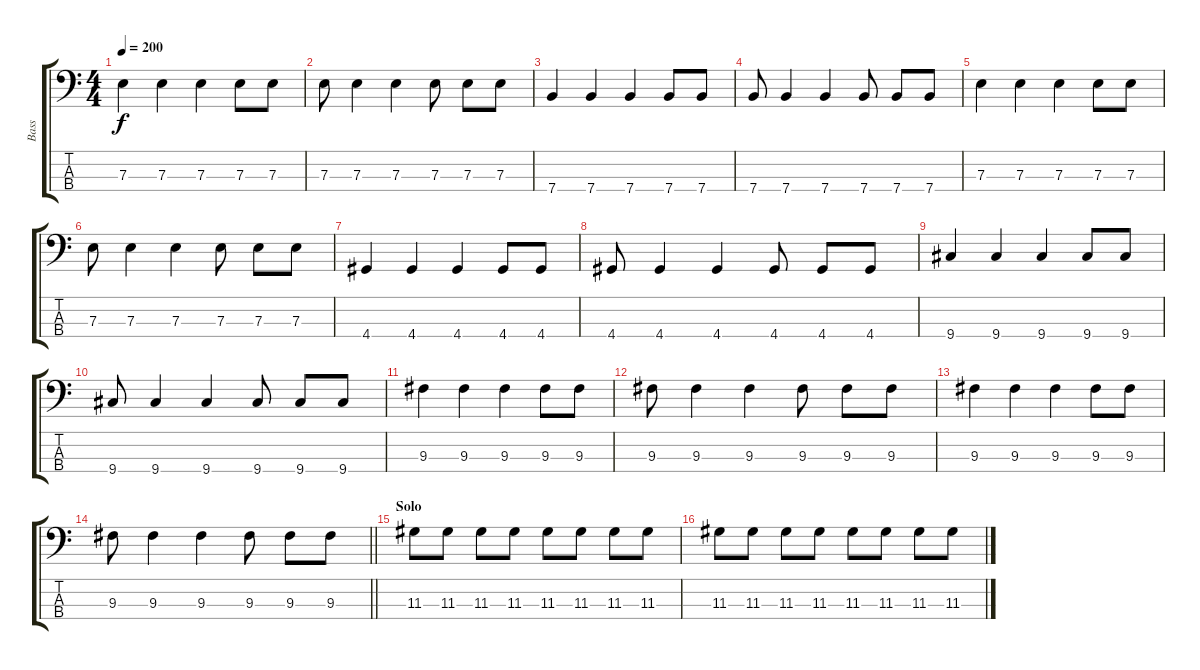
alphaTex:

\track ("Bass" "Bass") {instrument electricbasspick}
\staff {score tabs}
\tuning (G2 D2 A1 E1) {hide}
\ts (4 4)
\tempo 200
\clef f4
\ks c
7.3.4{dy f} 7.3.4 7.3.4 7.3.8 7.3.8 |
7.3.8 7.3.4 7.3.4 7.3.8 7.3.8 7.3.8 |
7.4.4 7.4.4 7.4.4 7.4.8 7.4.8 |
7.4.8 7.4.4 7.4.4 7.4.8 7.4.8 7.4.8 |
7.3.4 7.3.4 7.3.4 7.3.8 7.3.8 |
7.3.8 7.3.4 7.3.4 7.3.8 7.3.8 7.3.8 |
4.4.4 4.4.4 4.4.4 4.4.8 4.4.8 |
4.4.8 4.4.4 4.4.4 4.4.8 4.4.8 4.4.8 |
9.4.4 9.4.4 9.4.4 9.4.8 9.4.8 |
9.4.8 9.4.4 9.4.4 9.4.8 9.4.8 9.4.8 |
9.3.4 9.3.4 9.3.4 9.3.8 9.3.8 |
9.3.8 9.3.4 9.3.4 9.3.8 9.3.8 9.3.8 |
9.3.4 9.3.4 9.3.4 9.3.8 9.3.8 |
\barLineRight lightlight
9.3.8 9.3.4 9.3.4 9.3.8 9.3.8 9.3.8 |
\section ("" "Solo")
11.3.8 11.3.8 11.3.8 11.3.8 11.3.8 11.3.8 11.3.8 11.3.8 |
11.3.8 11.3.8 11.3.8 11.3.8 11.3.8 11.3.8 11.3.8 11.3.8
